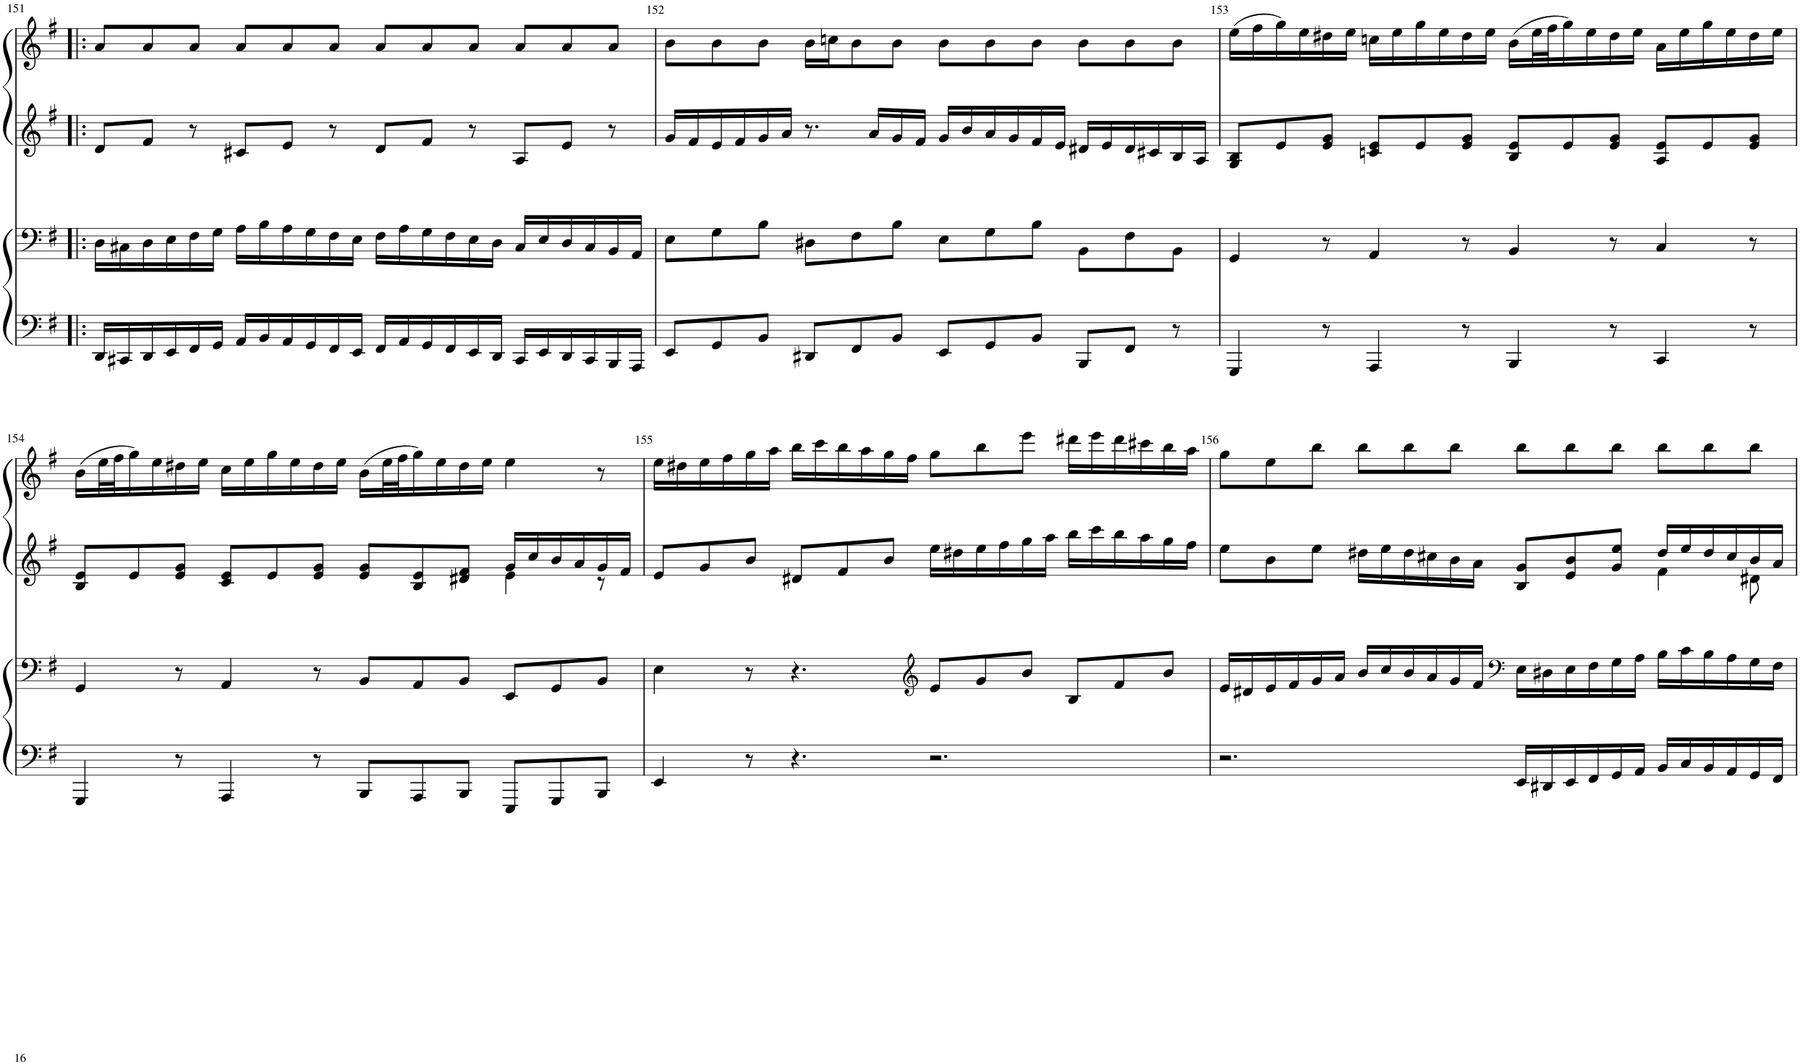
**kern	**kern	**kern	**kern
*part2	*part2	*part1	*part1
*staff4	*staff3	*staff2	*staff1
*I"Secondo	*	*I"Primo	*
!!LO:PB:g=z
*clefF4	*clefF4	*clefG2	*clefG2
*k[f#]	*k[f#]	*k[f#]	*k[f#]
*M12/8	*M12/8	*M12/8	*M12/8
=151!|:	=151!|:	=151!|:	=151!|:
16DD/LL	16D\LL	8d/L	8a/L
16CC#X/	16C#X\	.	.
16DD/	16D\	8f#/J	8a/
16EE/	16E\	.	.
16FF#/	16F#\	8r	8a/J
16GG/JJ	16G\JJ	.	.
16AA/LL	16A\LL	8c#X/L	8a/L
16BB/	16B\	.	.
16AA/	16A\	8e/J	8a/
16GG/	16G\	.	.
16FF#/	16F#\	8r	8a/J
16EE/JJ	16E\JJ	.	.
16FF#/LL	16F#\LL	8d/L	8a/L
16AA/	16A\	.	.
16GG/	16G\	8f#/J	8a/
16FF#/	16F#\	.	.
16EE/	16E\	8r	8a/J
16DD/JJ	16D\JJ	.	.
16CC#/LL	16C#/LL	8A/L	8a/L
16EE/	16E/	.	.
16DD/	16D/	8e/J	8a/
16CC#/	16C#/	.	.
16BBB/	16BB/	8r	8a/J
16AAA/JJ	16AA/JJ	.	.
=152	=152	=152	=152
8EE/L	8E\L	16g/LL	8b\L
.	.	16f#/	.
8GG/	8G\	16e/	8b\
.	.	16f#/	.
8BB/J	8B\J	16g/	8b\J
.	.	16a/JJ	.
8DD#X/L	8D#X\L	8.r	16b\LL
.	.	.	16ccn\J
8FF#/	8F#\	.	8b\
.	.	16a/LL	.
8BB/J	8B\J	16g/	8b\J
.	.	16f#/JJ	.
8EE/L	8E\L	16g/LL	8b\L
.	.	16b/	.
8GG/	8G\	16a/	8b\
.	.	16g/	.
8BB/J	8B\J	16f#/	8b\J
.	.	16e/JJ	.
8BBB/L	8BB\L	16d#X/LL	8b\L
.	.	16e/	.
8FF#/J	8F#\	16d#/	8b\
.	.	16c#X/	.
8r	8BB\J	16B/	8b\J
.	.	16A/JJ	.
=153	=153	=153	=153
4GGG/	4GG/	8G/ 8B/L	(16ee\LL
.	.	.	16ff#\
.	.	8e/	16gg\)
.	.	.	16ee\
8r	8r	8e/ 8g/J	16dd#X\
.	.	.	16ee\JJ
4AAA/	4AA/	8cn/ 8e/L	16ccn\LL
.	.	.	16ee\
.	.	8e/	16gg\
.	.	.	16ee\
8r	8r	8e/ 8g/J	16dd#\
.	.	.	16ee\JJ
4BBB/	4BB/	8B/ 8e/L	(16b\LL
.	.	.	32ee\L
.	.	.	32ff#\J
.	.	8e/	16gg\)
.	.	.	16ee\
8r	8r	8e/ 8g/J	16dd#\
.	.	.	16ee\JJ
4CC/	4C/	8A/ 8e/L	16a\LL
.	.	.	16ee\
.	.	8e/	16gg\
.	.	.	16ee\
8r	8r	8e/ 8g/J	16dd#\
.	.	.	16ee\JJ
!!LO:LB:g=z
=154	=154	=154	=154
*	*	*^	*
4GGG/	4GG/	8B/ 8e/L	8ryy	(16b\LL
.	.	.	.	32ee\L
.	.	.	.	32ff#\J
*	*	*v	*v	*
.	.	8e/	16gg\)
.	.	.	16ee\
8r	8r	8e/ 8g/J	16dd#X\
.	.	.	16ee\JJ
4AAA/	4AA/	8c/ 8e/L	16cc\LL
.	.	.	16ee\
.	.	8e/	16gg\
.	.	.	16ee\
8r	8r	8e/ 8g/J	16dd#\
.	.	.	16ee\JJ
8BBB/L	8BB/L	8e/ 8g/L	(16b\LL
.	.	.	32ee\L
.	.	.	32ff#\J
8AAA/	8AA/	8B/ 8e/	16gg\)
.	.	.	16ee\
8BBB/J	8BB/J	8d#X/ 8f#/J	16dd#\
.	.	.	16ee\JJ
*	*	*^	*
8EEE/L	8EE/L	16g/LL	4e\	4ee\
.	.	16cc/	.	.
8GGG/	8GG/	16b/	.	.
.	.	16a/	.	.
8BBB/J	8BB/J	16g/	8r	8r
.	.	16f#/JJ	.	.
*	*	*v	*v	*
=155	=155	=155	=155
4EE/	4E\	8e/L	16ee\LL
.	.	.	16dd#X\
.	.	8g/	16ee\
.	.	.	16ff#\
8r	8r	8b/J	16gg\
.	.	.	16aa\JJ
4.r	4.r	8d#X/L	16bb\LL
.	.	.	16ccc\
.	.	8f#/	16bb\
.	.	.	16aa\
.	.	8b/J	16gg\
.	.	.	16ff#\JJ
*	*clefG2	*	*
2.r	8e/L	16ee\LL	8gg\L
.	.	16dd#X\	.
.	8g/	16ee\	8bb\
.	.	16ff#\	.
.	8b/J	16gg\	8eee\J
.	.	16aa\JJ	.
.	8B/L	16bb\LL	16ddd#X\LL
.	.	16ccc\	16eee\
.	8f#/	16bb\	16ddd#\
.	.	16aa\	16ccc#X\
.	8b/J	16gg\	16bb\
.	.	16ff#\JJ	16aa\JJ
=156	=156	=156	=156
*	*	*^	*
2.r	16e/LL	8ee\L	8ryy	8gg\L
.	16d#X/	.	.	.
*	*	*v	*v	*
.	16e/	8b\	8ee\
.	16f#/	.	.
.	16g/	8ee\J	8bb\J
.	16a/JJ	.	.
.	16b/LL	16dd#X\LL	8bb\L
.	16cc/	16ee\	.
.	16b/	16dd#\	8bb\
.	16a/	16cc#X\	.
.	16g/	16b\	8bb\J
.	16f#/JJ	16a\JJ	.
*	*clefF4	*	*
16EE/LL	16E\LL	8B/ 8g/L	8bb\L
16DD#X/	16D#X\	.	.
16EE/	16E\	8e/ 8b/	8bb\
16FF#/	16F#\	.	.
16GG/	16G\	8g/ 8ee/J	8bb\J
16AA/JJ	16A\JJ	.	.
*	*	*^	*
16BB/LL	16B\LL	16dd#/LL	4f#\	8bb\L
16C/	16c\	16ee/	.	.
16BB/	16B\	16dd#/	.	8bb\
16AA/	16A\	16cc#/	.	.
16GG/	16G\	16b/	8d#X\	8bb\J
16FF#/JJ	16F#\JJ	16a/JJ	.	.
*	*	*v	*v	*
=	=	=	=
*-	*-	*-	*-
